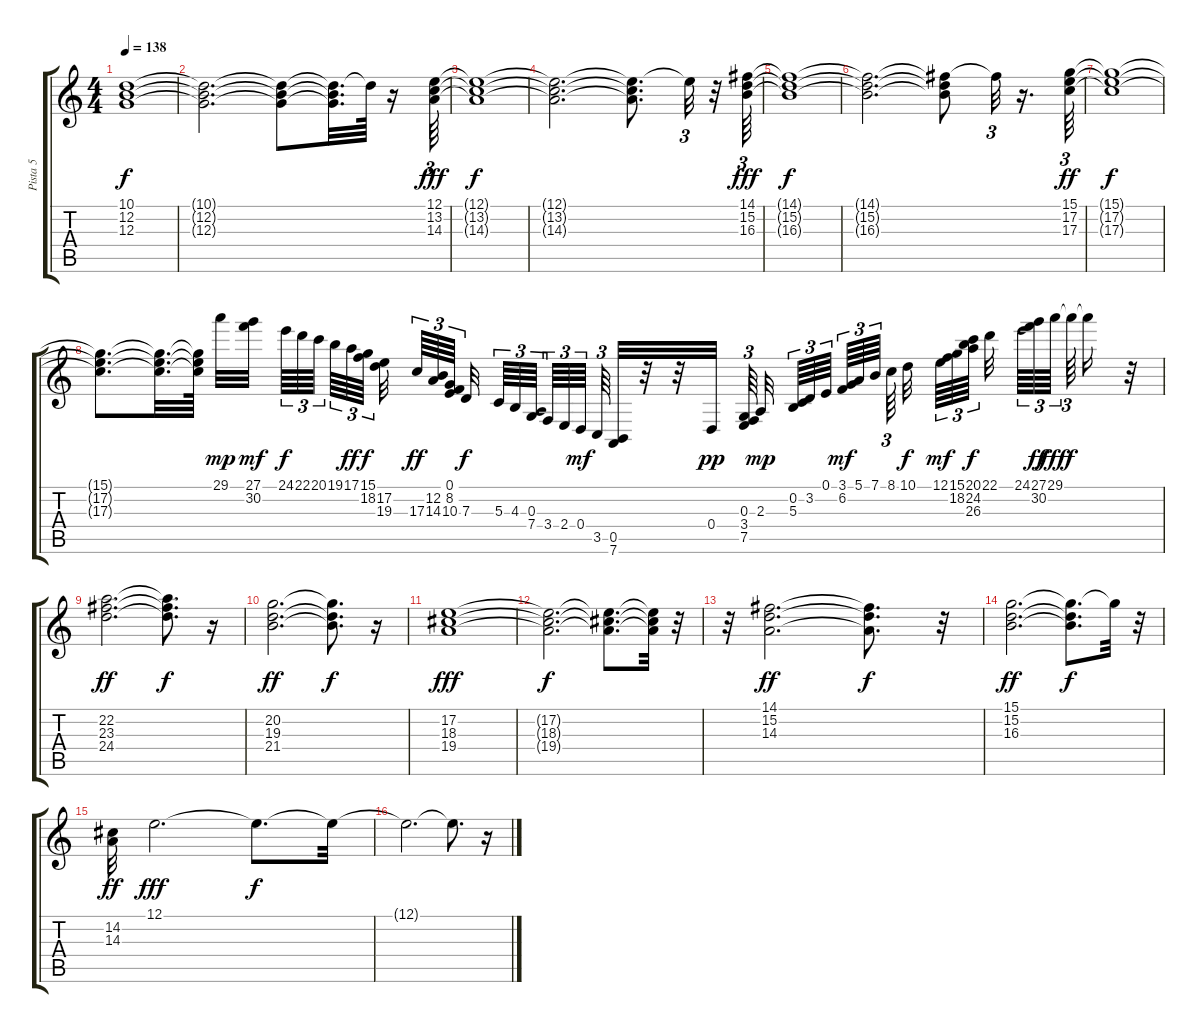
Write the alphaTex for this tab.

\track ("Pista 5" "Pista 5") {instrument honkytonkpiano}
\staff {score tabs}
\tuning (E4 B3 G3 D3 A2 E2) {hide}
\ts (4 4)
\tempo 138
\clef g2
\ks c
(10.1{t} 12.2{t} 12.3{t}).1{dy f} |
(10.1{t} 12.2{t} 12.3{t}).2{d} (10.1{t} 12.2{t} 12.3{t}).8 (10.1{t} 12.2{t} 12.3{t}).32{d} 10.1{t}.64 r.16 (12.1 13.2 14.3).64{tu (3 2) dy fff} |
(12.1{t} 13.2{t} 14.3{t}).1{dy f} |
(12.1{t} 13.2{t} 14.3{t}).2{d} (12.1{t} 13.2{t} 14.3{t}).8{d} 12.1{t}.32{tu (3 2)} r.32 (14.1 15.2 16.3).64{tu (3 2) dy fff} |
(14.1{t} 15.2{t} 16.3{t}).1{dy f} |
(14.1{t} 15.2{t} 16.3{t}).2{d} (14.1{t} 15.2{t} 16.3{t}).8 14.1{t}.32{tu (3 2)} r.16{d} (15.1 17.2 17.3).64{tu (3 2) dy ff} |
(15.1{t} 17.2{t} 17.3{t}).1{dy f} |
(15.1{t} 17.2{t} 17.3{t}).8{d} (15.1{t} 17.2{t} 17.3{t}).32{d} (15.1{t} 17.2{t} 17.3{t}).64 29.1.32{dy mp} (27.1 30.2).32{dy mf beam splitsecondary} 24.1.64{tu (3 2) dy f} 22.1.64{tu (3 2)} 20.1.64{tu (3 2) beam splitsecondary} 19.1.64{tu (3 2)} 17.1.64{tu (3 2) dy ff} (15.1 18.2).64{tu (3 2) dy f beam splitsecondary} (17.2 19.3).32{beam splitsecondary} 17.3.64{tu (3 2) dy ff} (12.2 14.3).64{tu (3 2)} (0.1 8.2 10.3).64{tu (3 2) beam splitsecondary} 7.3.32{dy f beam splitsecondary} 5.3.64{tu (3 2)} 4.3.64{tu (3 2)} (0.3 7.4).64{tu (3 2)} 3.4.64{tu (3 2)} 2.4.64{tu (3 2)} 0.4.64{tu (3 2) dy mf beam splitsecondary} 3.5.64{tu (3 2) beam splitsecondary} (0.5 7.6).32 r.32 r.32 0.4.32{dy pp beam splitsecondary} (0.3 3.4 7.5).64{tu (3 2) beam splitsecondary} 2.3.32{dy mp beam splitsecondary} (0.2 5.3).64{tu (3 2)} 3.2.64{tu (3 2)} 0.1.64{tu (3 2) beam splitsecondary} (3.1 6.2).64{tu (3 2) dy mf} 5.1.64{tu (3 2)} 7.1.64{tu (3 2) beam splitsecondary} 8.1.64{tu (3 2) beam splitsecondary} 10.1.32{dy f beam splitsecondary} 12.1.64{tu (3 2) dy mf} (15.1 18.2).64{tu (3 2)} (20.1 24.2 26.3).64{tu (3 2) dy f beam splitsecondary} 22.1.32{beam splitsecondary} 24.1.64{tu (3 2)} (27.1 30.2).64{tu (3 2) dy ff} 29.1.64{tu (3 2) dy fff beam splitsecondary} 29.1{t}.64{tu (3 2) dy f} 29.1{t}.16 r.32 |
(22.2 23.3 24.4).2{d dy ff} (22.2{t} 23.3{t} 24.4{t}).8{d dy f} r.16 |
(20.2 19.3 21.4).2{d dy ff} (20.2{t} 19.3{t} 21.4{t}).8{d dy f} r.16 |
(17.2 18.3 19.4).1{dy fff} |
(17.2{t} 18.3{t} 19.4{t}).2{d dy f} (17.2{t} 18.3{t} 19.4{t}).8{d} (17.2{t} 18.3{t} 19.4{t}).32 r.32 |
r.32 (14.1 15.2 14.3).2{d dy ff} (14.1{t} 15.2{t} 14.3{t}).8{d dy f} r.32 |
(15.1 15.2 16.3).2{d dy ff} (15.1{t} 15.2{t} 16.3{t}).8{d dy f} 15.1{t}.32 r.32 |
(14.2 14.3).32{dy ff} 12.1.2{d dy fff} 12.1{t}.8{d dy f} 12.1{t}.32 |
12.1{t}.2{d} 12.1{t}.8{d} r.16
